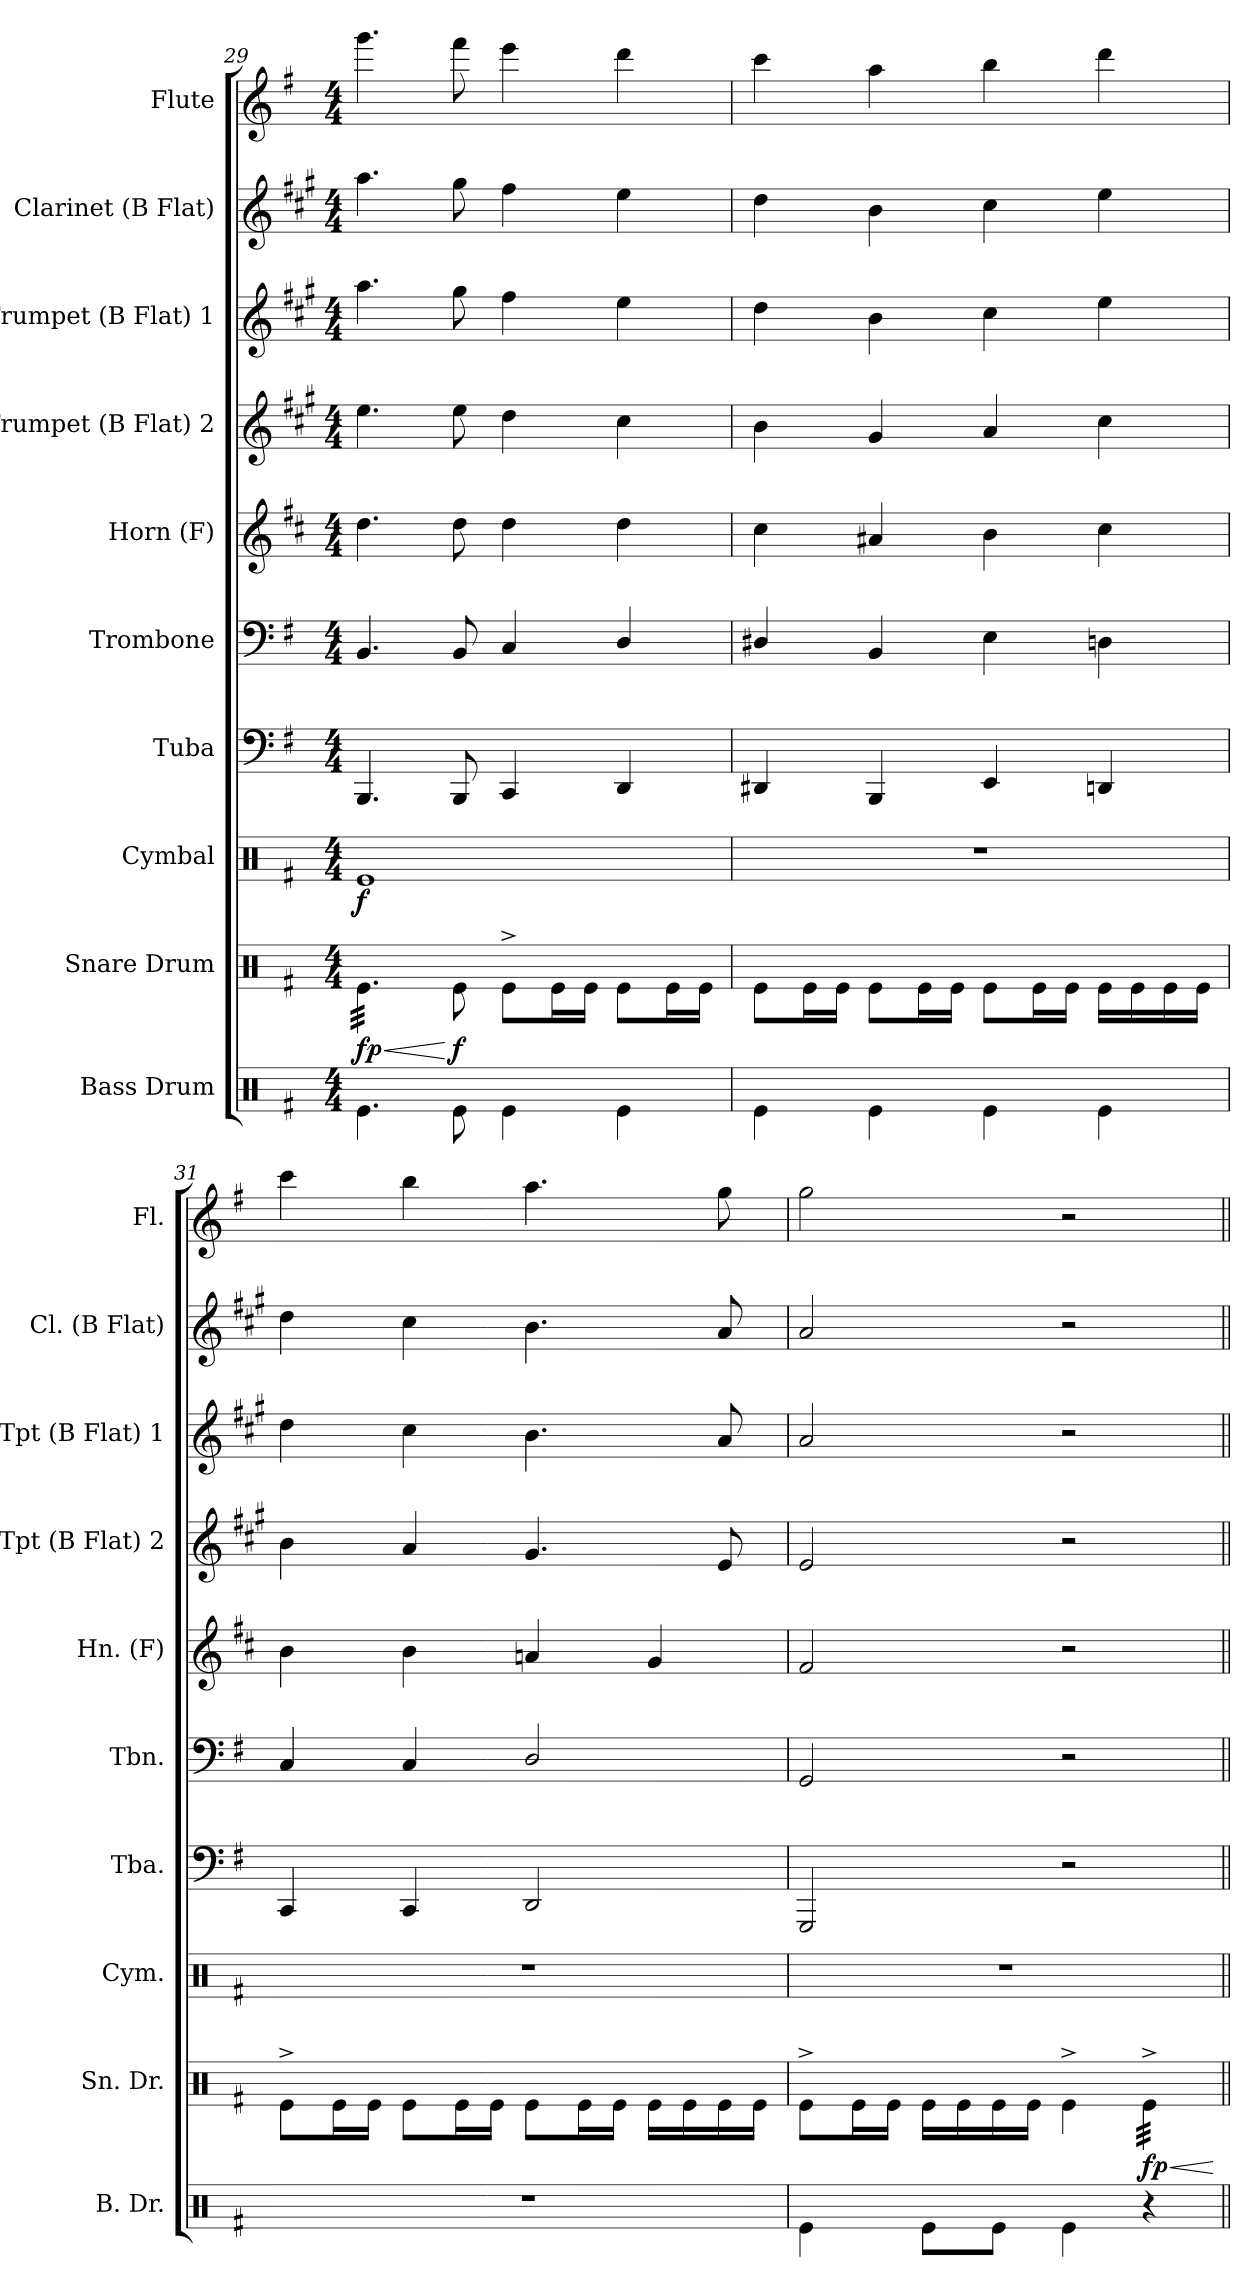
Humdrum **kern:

**kern	**kern	**dynam	**kern	**dynam	**kern	**kern	**kern	**kern	**kern	**kern	**kern
*part10	*part9	*part9	*part8	*part8	*part7	*part6	*part5	*part4	*part3	*part2	*part1
*staff10	*staff9	*staff9	*staff8	*staff8	*staff7	*staff6	*staff5	*staff4	*staff3	*staff2	*staff1
*I"Bass Drum	*I"Snare Drum	*	*I"Cymbal	*	*I"Tuba	*I"Trombone	*I"Horn (F)	*I"Trumpet (B Flat) 2	*I"Trumpet (B Flat) 1	*I"Clarinet (B Flat)	*I"Flute
*I'B. Dr.	*I'Sn. Dr.	*	*I'Cym.	*	*I'Tba.	*I'Tbn.	*I'Hn. (F)	*I'Tpt (B Flat) 2	*I'Tpt (B Flat) 1	*I'Cl. (B Flat)	*I'Fl.
*clefX	*clefX	*	*clefX	*	*clefF4	*clefF4	*clefG2	*clefG2	*clefG2	*clefG2	*clefG2
*	*	*	*	*	*	*	*ITrd4c7	*ITrd1c2	*ITrd1c2	*ITrd1c2	*
*k[f#]	*k[f#]	*	*k[f#]	*	*k[f#]	*k[f#]	*k[f#]	*k[f#]	*k[f#]	*k[f#]	*k[f#]
*G:	*G:	*	*G:	*	*G:	*G:	*G:	*G:	*G:	*G:	*G:
*M4/4	*M4/4	*	*M4/4	*	*M4/4	*M4/4	*M4/4	*M4/4	*M4/4	*M4/4	*M4/4
=29	=29	=29	=29	=29	=29	=29	=29	=29	=29	=29	=29
!	!	!LO:HP:b	!	!	!	!	!	!	!	!	!
!	!	!LO:DY:n=1:b	!	!LO:DY:b	!	!	!	!	!	!	!
*	*tremolo	*	*	*	*	*	*	*	*	*	*
4.Re\	(32Re\LLL	< fp	1Re	f	4.BBB/	4.BB/	4.g\	4.dd\	4.gg\	4.gg\	4.ggg\
.	(32Re\	.	.	.	.	.	.	.	.	.	.
.	(32Re\	.	.	.	.	.	.	.	.	.	.
.	(32Re\	.	.	.	.	.	.	.	.	.	.
.	(32Re\	.	.	.	.	.	.	.	.	.	.
.	(32Re\	.	.	.	.	.	.	.	.	.	.
.	(32Re\	.	.	.	.	.	.	.	.	.	.
.	(32Re\	.	.	.	.	.	.	.	.	.	.
.	(32Re\	.	.	.	.	.	.	.	.	.	.
.	(32Re\	.	.	.	.	.	.	.	.	.	.
.	(32Re\	.	.	.	.	.	.	.	.	.	.
.	(32Re\JJJ	.	.	.	.	.	.	.	.	.	.
*	*Xtremolo	*	*	*	*	*	*	*	*	*	*
!	!	!LO:DY:n=2:b	!	!	!	!	!	!	!	!	!
8Re\	8Re\)	[ f	.	.	8BBB/	8BB/	8g\	8dd\	8ff#\	8ff#\	8fff#\
4Re\	8Re^>\L	.	.	.	4CC/	4C/	4g\	4cc\	4ee\	4ee\	4eee\
.	16Re\L	.	.	.	.	.	.	.	.	.	.
.	16Re\JJ	.	.	.	.	.	.	.	.	.	.
4Re\	8Re\L	.	.	.	4DD/	4D/	4g\	4b\	4dd\	4dd\	4ddd\
.	16Re\L	.	.	.	.	.	.	.	.	.	.
.	16Re\JJ	.	.	.	.	.	.	.	.	.	.
!!LO:PB:g=z
=30	=30	=30	=30	=30	=30	=30	=30	=30	=30	=30	=30
4Re\	8Re\L	.	1r	.	4DD#X/	4D#X/	4f#\	4a\	4cc\	4cc\	4ccc\
.	16Re\L	.	.	.	.	.	.	.	.	.	.
.	16Re\JJ	.	.	.	.	.	.	.	.	.	.
4Re\	8Re\L	.	.	.	4BBB/	4BB/	4d#X/	4f#/	4a\	4a\	4aa\
.	16Re\L	.	.	.	.	.	.	.	.	.	.
.	16Re\JJ	.	.	.	.	.	.	.	.	.	.
4Re\	8Re\L	.	.	.	4EE/	4E\	4e\	4g/	4b\	4b\	4bb\
.	16Re\L	.	.	.	.	.	.	.	.	.	.
.	16Re\JJ	.	.	.	.	.	.	.	.	.	.
4Re\	16Re\LL	.	.	.	4DDn/	4Dn\	4f#\	4b\	4dd\	4dd\	4ddd\
.	16Re\	.	.	.	.	.	.	.	.	.	.
.	16Re\	.	.	.	.	.	.	.	.	.	.
.	16Re\JJ	.	.	.	.	.	.	.	.	.	.
=31	=31	=31	=31	=31	=31	=31	=31	=31	=31	=31	=31
1r	8Re^>\L	.	1r	.	4CC/	4C/	4e\	4a\	4cc\	4cc\	4ccc\
.	16Re\L	.	.	.	.	.	.	.	.	.	.
.	16Re\JJ	.	.	.	.	.	.	.	.	.	.
.	8Re\L	.	.	.	4CC/	4C/	4e\	4g/	4b\	4b\	4bb\
.	16Re\L	.	.	.	.	.	.	.	.	.	.
.	16Re\JJ	.	.	.	.	.	.	.	.	.	.
.	8Re\L	.	.	.	2DD/	2D/	4dn/	4.f#/	4.a\	4.a\	4.aa\
.	16Re\L	.	.	.	.	.	.	.	.	.	.
.	16Re\JJ	.	.	.	.	.	.	.	.	.	.
.	16Re\LL	.	.	.	.	.	4c/	.	.	.	.
.	16Re\	.	.	.	.	.	.	.	.	.	.
.	16Re\	.	.	.	.	.	.	8d/	8g/	8g/	8gg\
.	16Re\JJ	.	.	.	.	.	.	.	.	.	.
=32	=32	=32	=32	=32	=32	=32	=32	=32	=32	=32	=32
4Re\	8Re^>\L	.	1r	.	2GGG/	2GG/	2B/	2d/	2g/	2g/	2gg\
.	16Re\L	.	.	.	.	.	.	.	.	.	.
.	16Re\JJ	.	.	.	.	.	.	.	.	.	.
8Re\L	16Re\LL	.	.	.	.	.	.	.	.	.	.
.	16Re\	.	.	.	.	.	.	.	.	.	.
8Re\J	16Re\	.	.	.	.	.	.	.	.	.	.
.	16Re\JJ	.	.	.	.	.	.	.	.	.	.
4Re\	4Re^>\	.	.	.	2r	2r	2r	2r	2r	2r	2r
!	!	!LO:HP:b	!	!	!	!	!	!	!	!	!
!	!	!LO:DY:n=1:b	!	!	!	!	!	!	!	!	!
*	*tremolo	*	*	*	*	*	*	*	*	*	*
4r	32Re^>\LLL	< fp	.	.	.	.	.	.	.	.	.
.	32Re^>\	.	.	.	.	.	.	.	.	.	.
.	32Re^>\	.	.	.	.	.	.	.	.	.	.
.	32Re^>\	.	.	.	.	.	.	.	.	.	.
.	32Re^>\	.	.	.	.	.	.	.	.	.	.
.	32Re^>\	.	.	.	.	.	.	.	.	.	.
.	32Re^>\	.	.	.	.	.	.	.	.	.	.
.	32Re^>\JJJ	.	.	.	.	.	.	.	.	.	.
*	*Xtremolo	*	*	*	*	*	*	*	*	*	*
.	.	[	.	.	.	.	.	.	.	.	.
=||	=||	=||	=||	=||	=||	=||	=||	=||	=||	=||	=||
*-	*-	*-	*-	*-	*-	*-	*-	*-	*-	*-	*-
